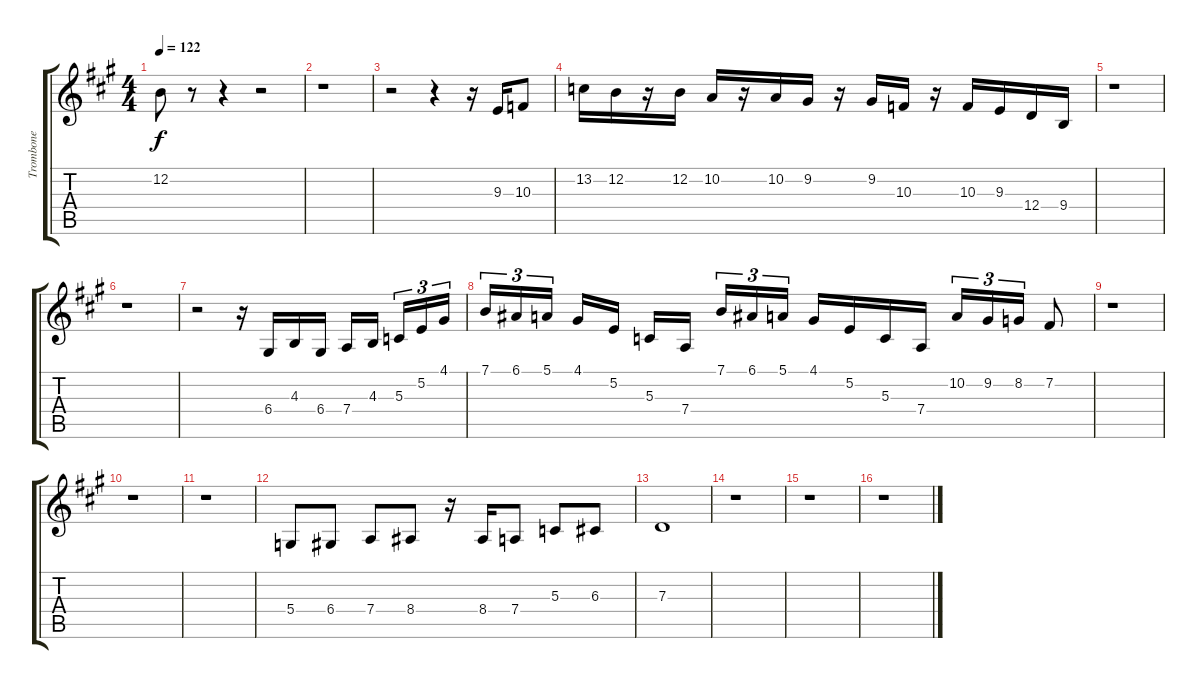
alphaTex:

\track ("Trombone" "Trombone") {instrument trombone}
\staff {score tabs}
\tuning (E4 B3 G3 D3 A2 E2) {hide}
\ts (4 4)
\tempo 122
\clef g2
\ks a
12.2.8{dy f} r.8 r.4 r.2 |
r.1 |
r.2 r.4 r.16 9.3.16 10.3.8 |
13.2.16 12.2.16 r.16 12.2.16 10.2.16 r.16 10.2.16 9.2.16 r.16 9.2.16 10.3.16 r.16 10.3.16 9.3.16 12.4.16 9.4.16 |
r.1 |
r.1 |
r.2 r.16 6.4.16 4.3.16 6.4.16 7.4.16 4.3.16 5.3.16{tu (3 2)} 5.2.16{tu (3 2)} 4.1.16{tu (3 2)} |
7.1.16{tu (3 2)} 6.1.16{tu (3 2)} 5.1.16{tu (3 2)} 4.1.16 5.2.16 5.3.16 7.4.16 7.1.16{tu (3 2)} 6.1.16{tu (3 2)} 5.1.16{tu (3 2)} 4.1.16 5.2.16 5.3.16 7.4.16 10.2.16{tu (3 2)} 9.2.16{tu (3 2)} 8.2.16{tu (3 2)} 7.2.8 |
r.1 |
r.1 |
r.1 |
5.4.8 6.4.8 7.4.8 8.4.8 r.16 8.4.16 7.4.8 5.3.8 6.3.8 |
7.3.1 |
r.1 |
r.1 |
r.1
